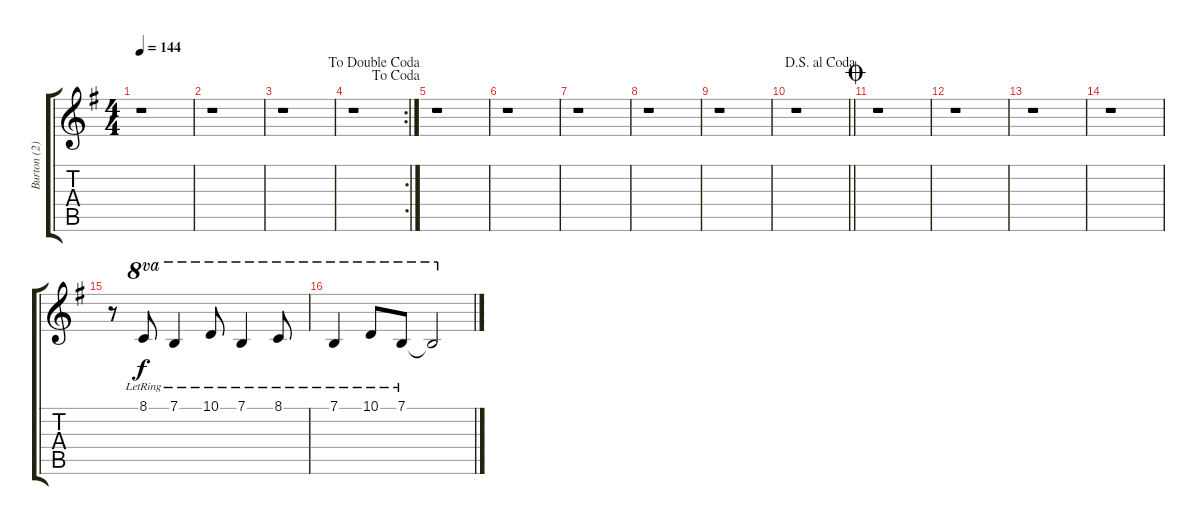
\track ("Burton (2)" "Burton (2)") {instrument brightacousticpiano}
\staff {score tabs}
\tuning (E4 B3 G3 D3 A2 E2) {hide}
\ts (4 4)
\tempo 144
\clef g2
\ks g
r.1{dy f} |
r.1 |
r.1 |
\rc 2
\jump dacoda
\jump dadoublecoda
r.1 |
r.1 |
r.1 |
r.1 |
r.1 |
r.1 |
\jump dalsegnoalcoda
\barLineRight lightlight
r.1 |
\jump coda
r.1 |
r.1 |
r.1 |
r.1 |
r.8 8.1{lr}.8{ot 8va} 7.1{lr}.4{ot 8va} 10.1{lr}.8{ot 8va} 7.1{lr}.4{ot 8va} 8.1{lr}.8{ot 8va} |
7.1{lr}.4{ot 8va} 10.1{lr}.8{ot 8va} 7.1{lr}.8{ot 8va} 7.1{t}.2{ot 8va}
